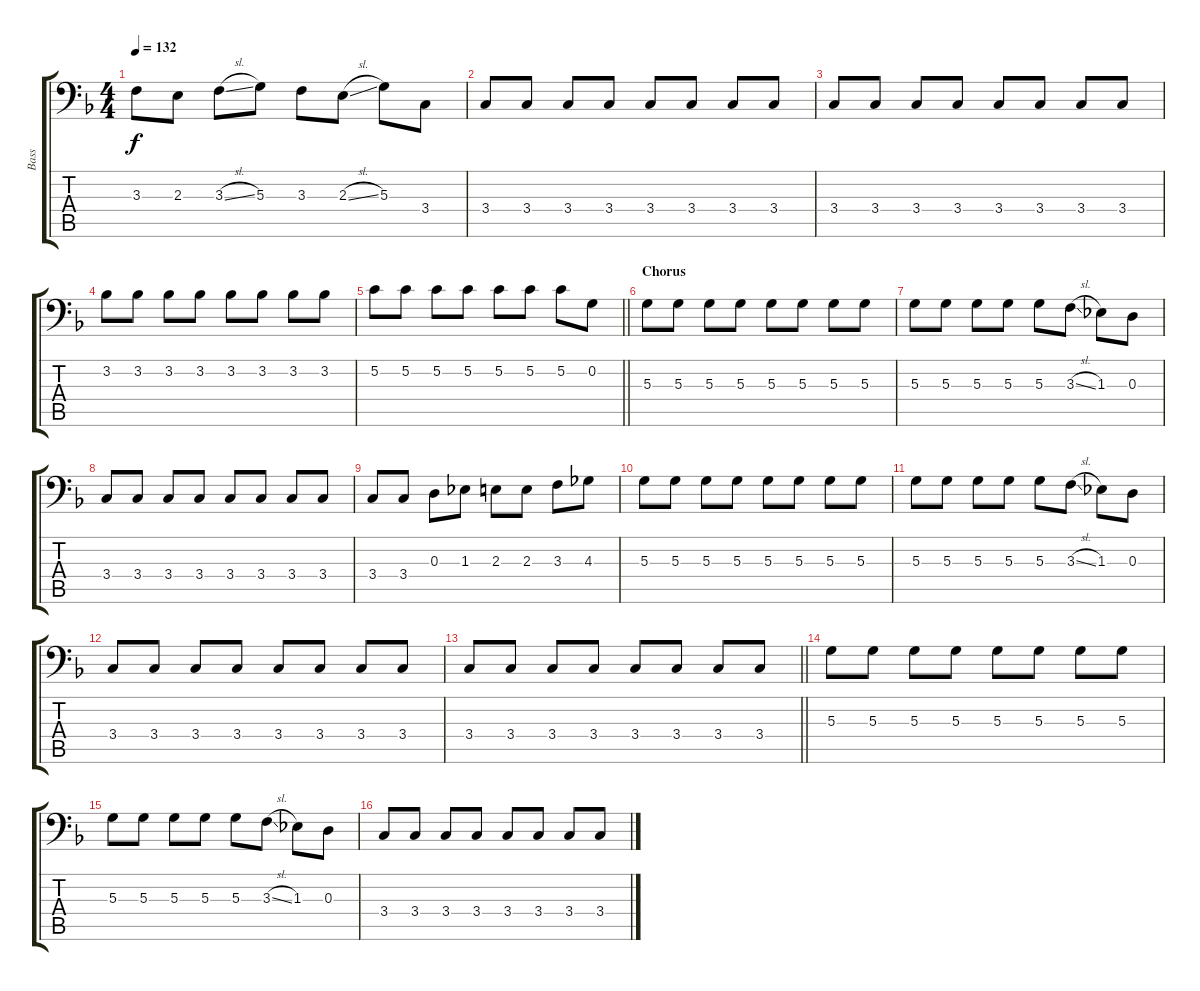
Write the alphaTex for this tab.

\track ("Bass" "Bass") {instrument electricbassfinger}
\staff {score tabs}
\tuning (C3 G2 D2 A1 E1 B0) {hide}
\ts (4 4)
\tempo 132
\clef f4
\ks f
3.3.8{dy f} 2.3.8 3.3{sl}.8 5.3.8 3.3.8 2.3{sl}.8 5.3.8 3.4.8 |
3.4.8 3.4.8 3.4.8 3.4.8 3.4.8 3.4.8 3.4.8 3.4.8 |
3.4.8 3.4.8 3.4.8 3.4.8 3.4.8 3.4.8 3.4.8 3.4.8 |
3.2.8 3.2.8 3.2.8 3.2.8 3.2.8 3.2.8 3.2.8 3.2.8 |
\barLineRight lightlight
5.2.8 5.2.8 5.2.8 5.2.8 5.2.8 5.2.8 5.2.8 0.2.8 |
\section ("" "Chorus")
5.3.8 5.3.8 5.3.8 5.3.8 5.3.8 5.3.8 5.3.8 5.3.8 |
5.3.8 5.3.8 5.3.8 5.3.8 5.3.8 3.3{sl}.8 1.3.8 0.3.8 |
3.4.8 3.4.8 3.4.8 3.4.8 3.4.8 3.4.8 3.4.8 3.4.8 |
3.4.8 3.4.8 0.3.8 1.3.8 2.3.8 2.3.8 3.3.8 4.3.8 |
5.3.8 5.3.8 5.3.8 5.3.8 5.3.8 5.3.8 5.3.8 5.3.8 |
5.3.8 5.3.8 5.3.8 5.3.8 5.3.8 3.3{sl}.8 1.3.8 0.3.8 |
3.4.8 3.4.8 3.4.8 3.4.8 3.4.8 3.4.8 3.4.8 3.4.8 |
\barLineRight lightlight
3.4.8 3.4.8 3.4.8 3.4.8 3.4.8 3.4.8 3.4.8 3.4.8 |
5.3.8 5.3.8 5.3.8 5.3.8 5.3.8 5.3.8 5.3.8 5.3.8 |
5.3.8 5.3.8 5.3.8 5.3.8 5.3.8 3.3{sl}.8 1.3.8 0.3.8 |
3.4.8 3.4.8 3.4.8 3.4.8 3.4.8 3.4.8 3.4.8 3.4.8
